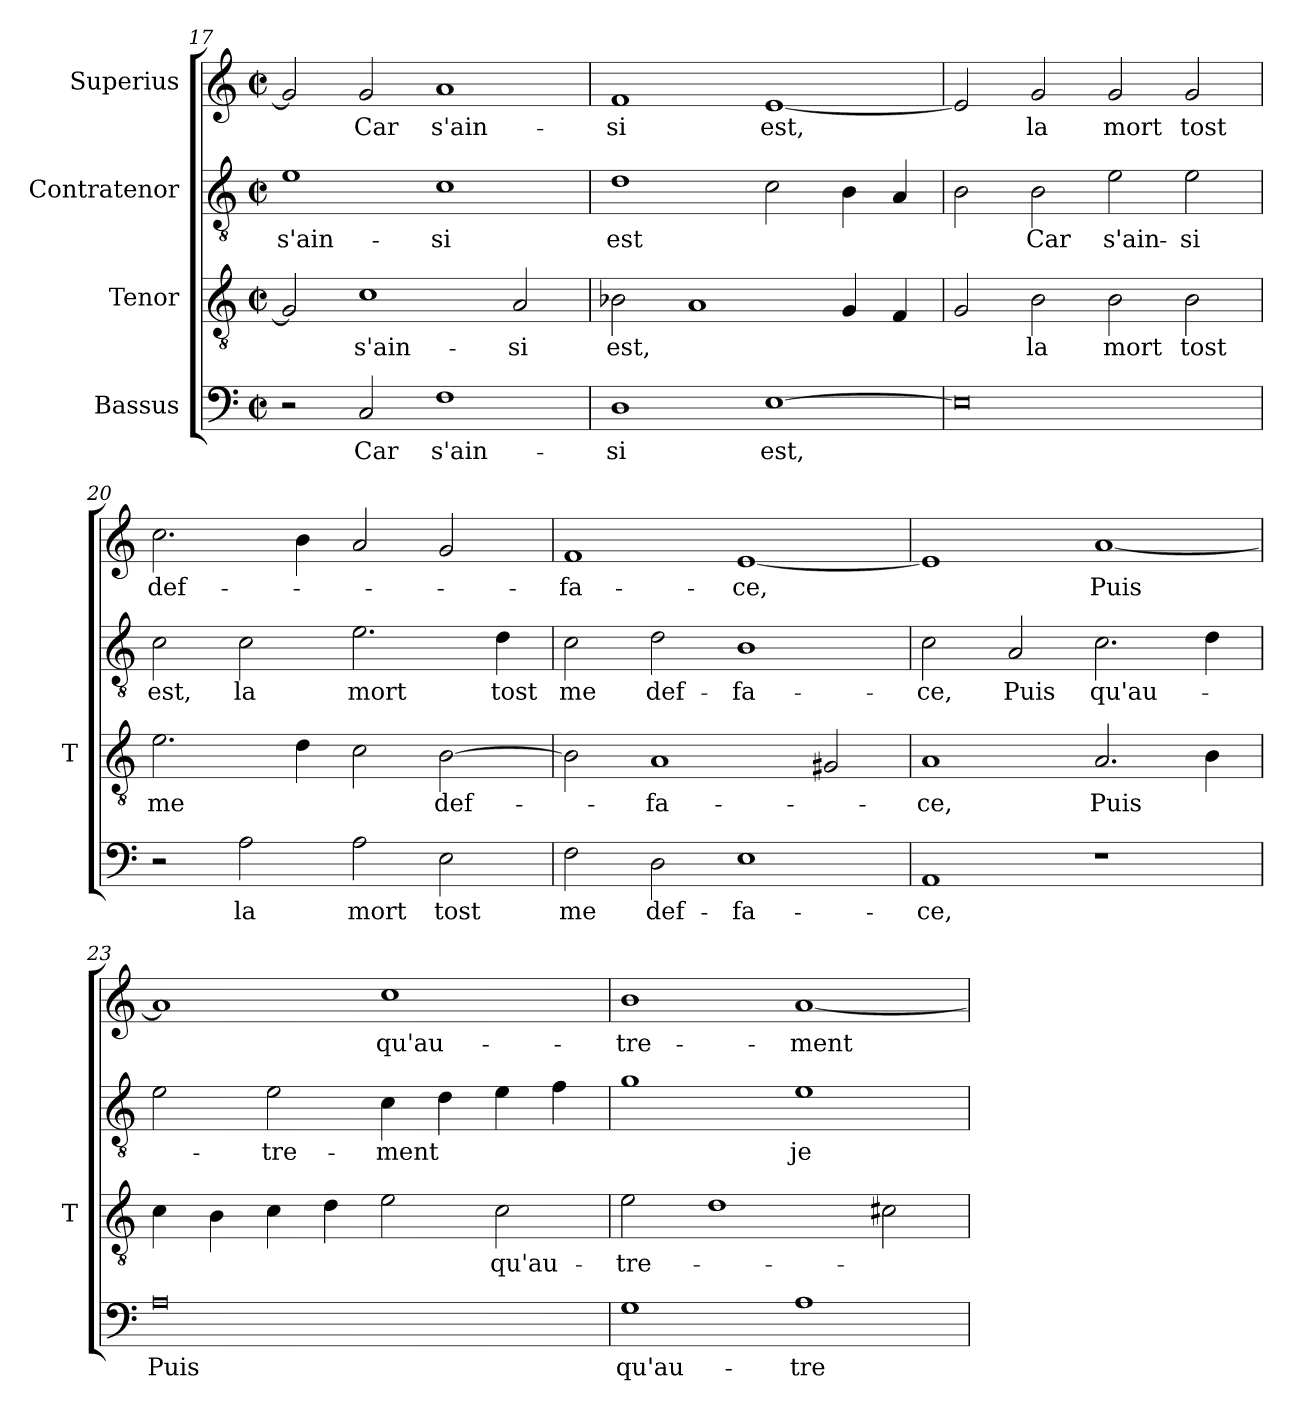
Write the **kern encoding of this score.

**kern	**text	**kern	**text	**kern	**text	**kern	**text
*part4	*part4	*part3	*part3	*part2	*part2	*part1	*part1
*staff4	*staff4	*staff3	*staff3	*staff2	*staff2	*staff1	*staff1
*I"Bassus	*	*I"Tenor	*	*I"Contratenor	*	*I"Superius	*
*	*	*I'T	*	*	*	*	*
*clefF4	*	*clefGv2	*	*clefGv2	*	*clefG2	*
*k[]	*	*k[]	*	*k[]	*	*k[]	*
*C:	*	*C:	*	*C:	*	*C:	*
*M2/2	*	*M2/2	*	*M2/2	*	*M2/2	*
*met(c|)	*	*met(c|)	*	*met(c|)	*	*met(c|)	*
=17	=17	=17	=17	=17	=17	=17	=17
2r	.	2G]	.	1e	s'ain-	2g]	.
2C	-Car	1c	s'ain-	.	.	2g	-Car
1F	s'ain-	.	.	1c	-si	1a	s'ain-
.	.	2A	-si	.	.	.	.
=18	=18	=18	=18	=18	=18	=18	=18
1D	-si	2B-X	-est,	1d	-est	1f	-si
.	.	1A	.	.	.	.	.
[1E	-est,	.	.	2c	.	[1e	-est,
.	.	4G	.	4B	.	.	.
.	.	4F	.	4A	.	.	.
!!LO:PB:g=z
=19	=19	=19	=19	=19	=19	=19	=19
0E]	.	2G	.	2B	.	2e]	.
.	.	2B	-la	2B	-Car	2g	-la
.	.	2B	-mort	2e	s'ain-	2g	-mort
.	.	2B	-tost	2e	-si	2g	-tost
=20	=20	=20	=20	=20	=20	=20	=20
2r	.	2.e	-me	2c	-est,	2.cc	def-
2A	-la	.	.	2c	-la	.	.
.	.	4d	.	.	.	4b	.
2A	-mort	2c	.	2.e	-mort	2a	.
2E	-tost	[2B	def-	.	.	2g	.
.	.	.	.	4d	-tost	.	.
=21	=21	=21	=21	=21	=21	=21	=21
2F	-me	2B]	.	2c	-me	1f	fa-
2D	def-	1A	fa-	2d	def-	.	.
1E	fa-	.	.	1B	fa-	[1e	-ce,
.	.	2G#X	.	.	.	.	.
=22	=22	=22	=22	=22	=22	=22	=22
1AA	-ce,	1A	-ce,	2c	-ce,	1e]	.
.	.	.	.	2A	-Puis	.	.
1r	.	2.A	-Puis	2.c	qu'au-	[1a	-Puis
.	.	4B	.	4d	.	.	.
!!LO:PB:g=z
=23	=23	=23	=23	=23	=23	=23	=23
0A	-Puis	4c	.	2e	.	1a]	.
.	.	4B	.	.	.	.	.
.	.	4c	.	2e	tre-	.	.
.	.	4d	.	.	.	.	.
.	.	2e	.	4c	-ment	1cc	qu'au-
.	.	.	.	4d	.	.	.
.	.	2c	qu'au-	4e	.	.	.
.	.	.	.	4f	.	.	.
=24	=24	=24	=24	=24	=24	=24	=24
1G	qu'au-	2e	tre-	1g	.	1b	tre-
.	.	1d	.	.	.	.	.
1A	tre-	.	.	1e	-je	[1a	-ment
.	.	2c#X	.	.	.	.	.
=	=	=	=	=	=	=	=
*-	*-	*-	*-	*-	*-	*-	*-
